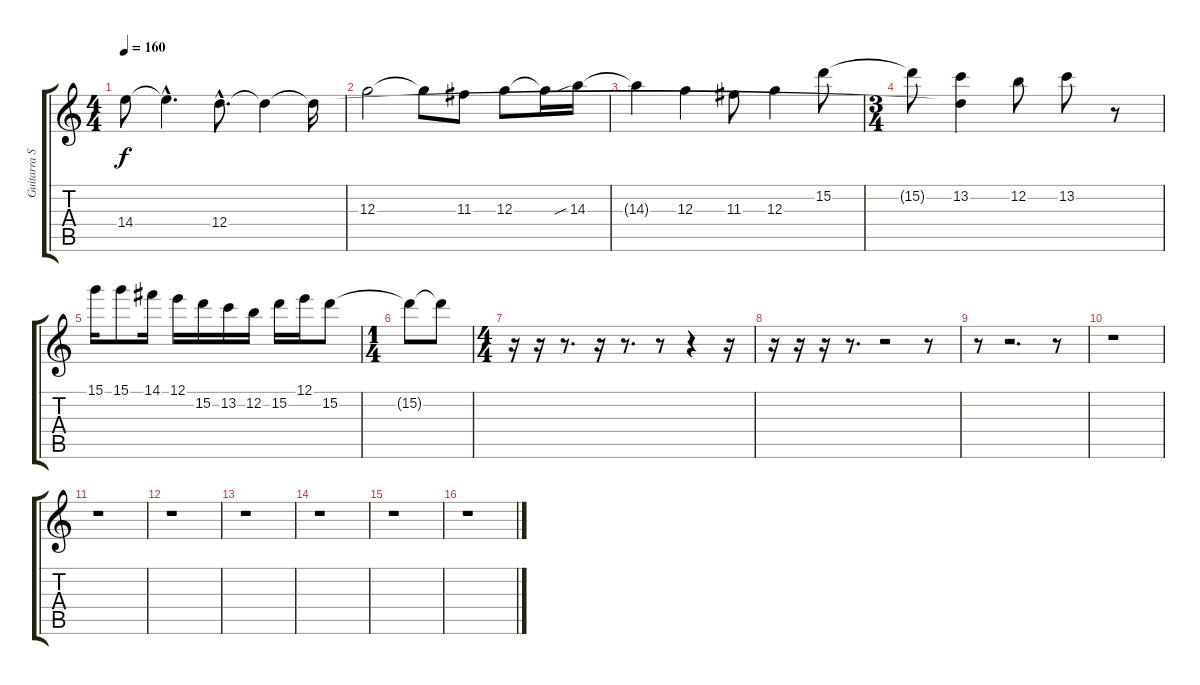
\track ("Guitarra Solista" "Guitarra S") {instrument distortionguitar}
\staff {score tabs}
\tuning (E4 B3 G3 D3 A2 E2) {hide}
\ts (4 4)
\tempo 160
\clef g2
\ks c
14.4{t}.8{dy f} 14.4{hac t}.4{d} 12.4{hac}.8{d} 12.4{t}.4 12.4{t}.16 |
12.3.2 12.3{t}.8 11.3.8 12.3.8 12.3{t}.16 14.3{sib}.16 |
14.3{t}.4 12.3.4 11.3.8 12.3.4 15.2.8 |
\ts (3 4)
15.2{t}.8 (13.2 12.4{t}).4 12.2.8 13.2.8 r.8 |
15.1.16 15.1.8 14.1.16 12.1.16 15.2.16 13.2.16 12.2.16 15.2.16 12.1.16 15.2.8 |
\ts (1 4)
15.2{t}.8 15.2{t}.8 |
\ts (4 4)
r.16 r.16 r.8{d} r.16 r.8{d} r.8 r.4 r.16 |
r.16 r.16 r.16 r.8{d} r.2 r.8 |
r.8 r.2{d} r.8 |
r.1 |
r.1 |
r.1 |
r.1 |
r.1 |
r.1 |
r.1
